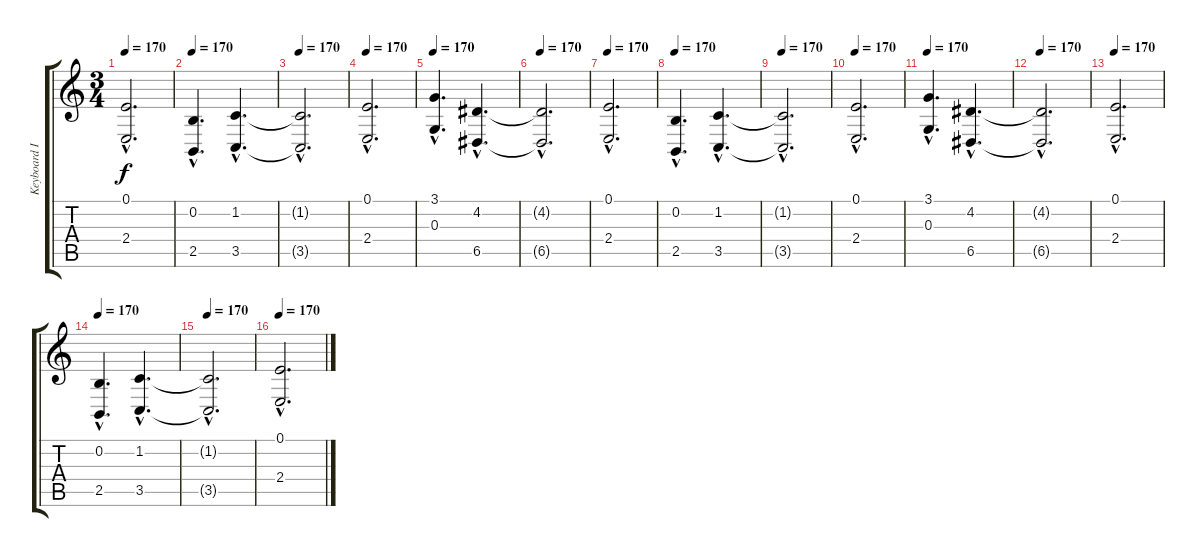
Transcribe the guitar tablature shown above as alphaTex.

\track ("Keyboard II" "Keyboard I") {instrument stringensemble1}
\staff {score tabs}
\tuning (E4 B3 G3 D3 A2 E2) {hide}
\ts (3 4)
\tempo 170
\clef g2
\ks c
(0.1{hac} 2.4{hac}).2{d dy f} |
\tempo 170
(0.2{hac} 2.5{hac}).4{d} (1.2{hac} 3.5{hac}).4{d} |
\tempo 170
(1.2{hac t} 3.5{hac t}).2{d} |
\tempo 170
(0.1{hac} 2.4{hac}).2{d} |
\tempo 170
(3.1{hac} 0.3{hac}).4{d} (4.2{hac} 6.5{hac}).4{d} |
\tempo 170
(4.2{hac t} 6.5{hac t}).2{d} |
\tempo 170
(0.1{hac} 2.4{hac}).2{d} |
\tempo 170
(0.2{hac} 2.5{hac}).4{d} (1.2{hac} 3.5{hac}).4{d} |
\tempo 170
(1.2{hac t} 3.5{hac t}).2{d} |
\tempo 170
(0.1{hac} 2.4{hac}).2{d} |
\tempo 170
(3.1{hac} 0.3{hac}).4{d} (4.2{hac} 6.5{hac}).4{d} |
\tempo 170
(4.2{hac t} 6.5{hac t}).2{d} |
\tempo 170
(0.1{hac} 2.4{hac}).2{d} |
\tempo 170
(0.2{hac} 2.5{hac}).4{d} (1.2{hac} 3.5{hac}).4{d} |
\tempo 170
(1.2{hac t} 3.5{hac t}).2{d} |
\tempo 170
(0.1{hac} 2.4{hac}).2{d}
